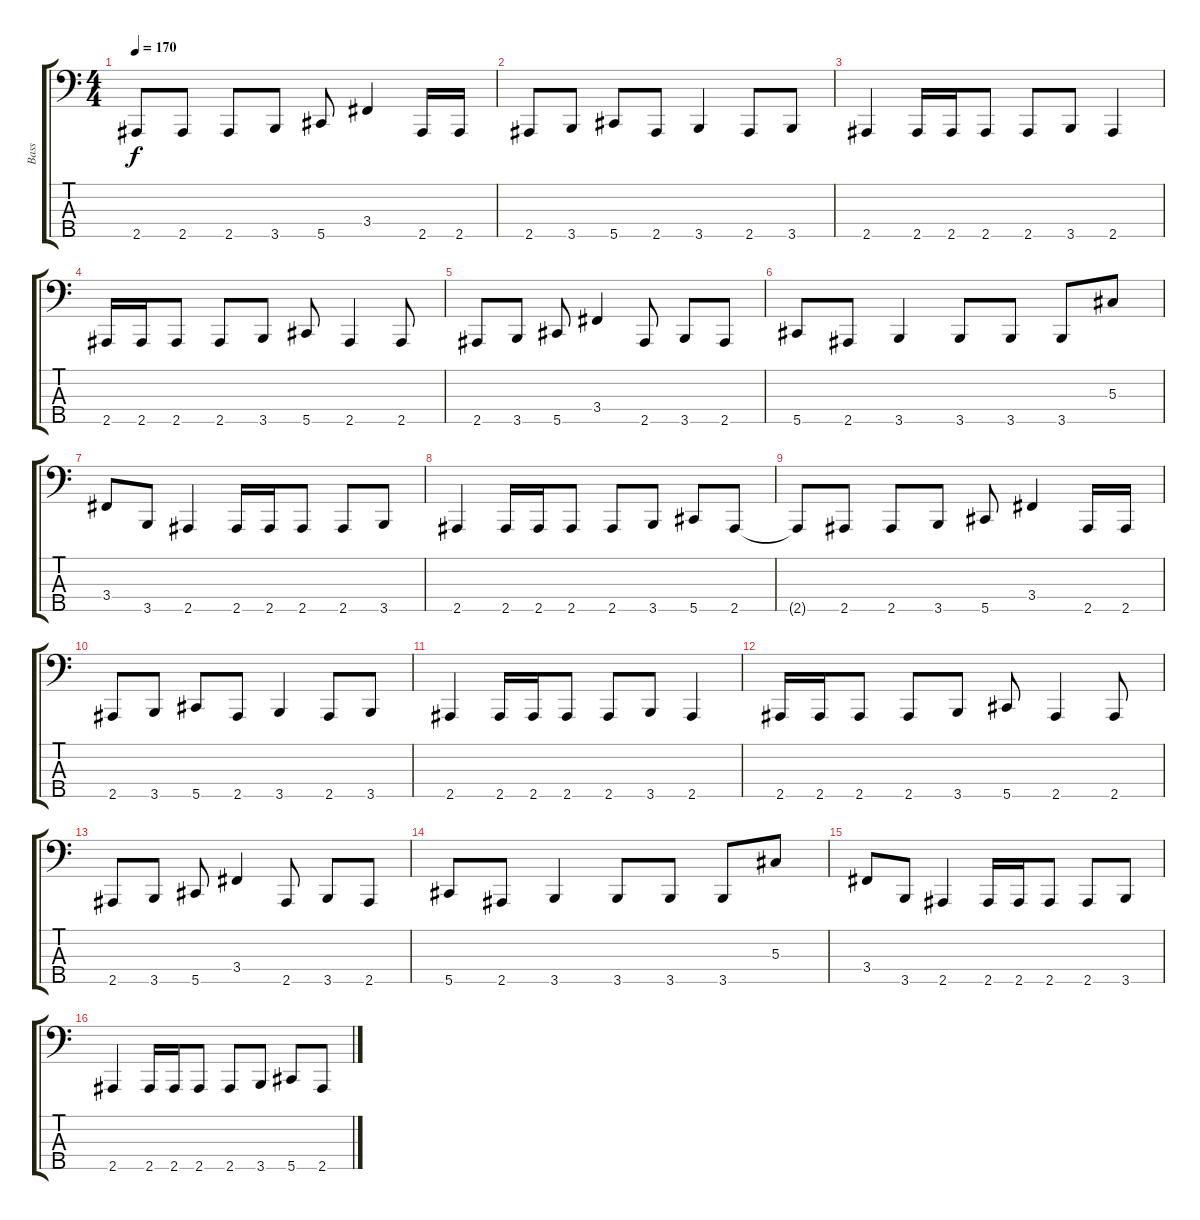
\track ("Bass" "Bass") {instrument electricbasspick}
\staff {score tabs}
\tuning (Gb2 Db2 Ab1 Eb1 Ab0) {hide}
\ts (4 4)
\tempo 170
\clef f4
\ks c
2.5{t}.8{dy f} 2.5.8 2.5.8 3.5.8 5.5.8 3.4.4 2.5.16 2.5.16 |
2.5.8 3.5.8 5.5.8 2.5.8 3.5.4 2.5.8 3.5.8 |
2.5.4 2.5.16 2.5.16 2.5.8 2.5.8 3.5.8 2.5.4 |
2.5.16 2.5.16 2.5.8 2.5.8 3.5.8 5.5.8 2.5.4 2.5.8 |
2.5.8 3.5.8 5.5.8 3.4.4 2.5.8 3.5.8 2.5.8 |
5.5.8 2.5.8 3.5.4 3.5.8 3.5.8 3.5.8 5.3.8 |
3.4.8 3.5.8 2.5.4 2.5.16 2.5.16 2.5.8 2.5.8 3.5.8 |
2.5.4 2.5.16 2.5.16 2.5.8 2.5.8 3.5.8 5.5.8 2.5.8 |
2.5{t}.8 2.5.8 2.5.8 3.5.8 5.5.8 3.4.4 2.5.16 2.5.16 |
2.5.8 3.5.8 5.5.8 2.5.8 3.5.4 2.5.8 3.5.8 |
2.5.4 2.5.16 2.5.16 2.5.8 2.5.8 3.5.8 2.5.4 |
2.5.16 2.5.16 2.5.8 2.5.8 3.5.8 5.5.8 2.5.4 2.5.8 |
2.5.8 3.5.8 5.5.8 3.4.4 2.5.8 3.5.8 2.5.8 |
5.5.8 2.5.8 3.5.4 3.5.8 3.5.8 3.5.8 5.3.8 |
3.4.8 3.5.8 2.5.4 2.5.16 2.5.16 2.5.8 2.5.8 3.5.8 |
2.5.4 2.5.16 2.5.16 2.5.8 2.5.8 3.5.8 5.5.8 2.5.8
